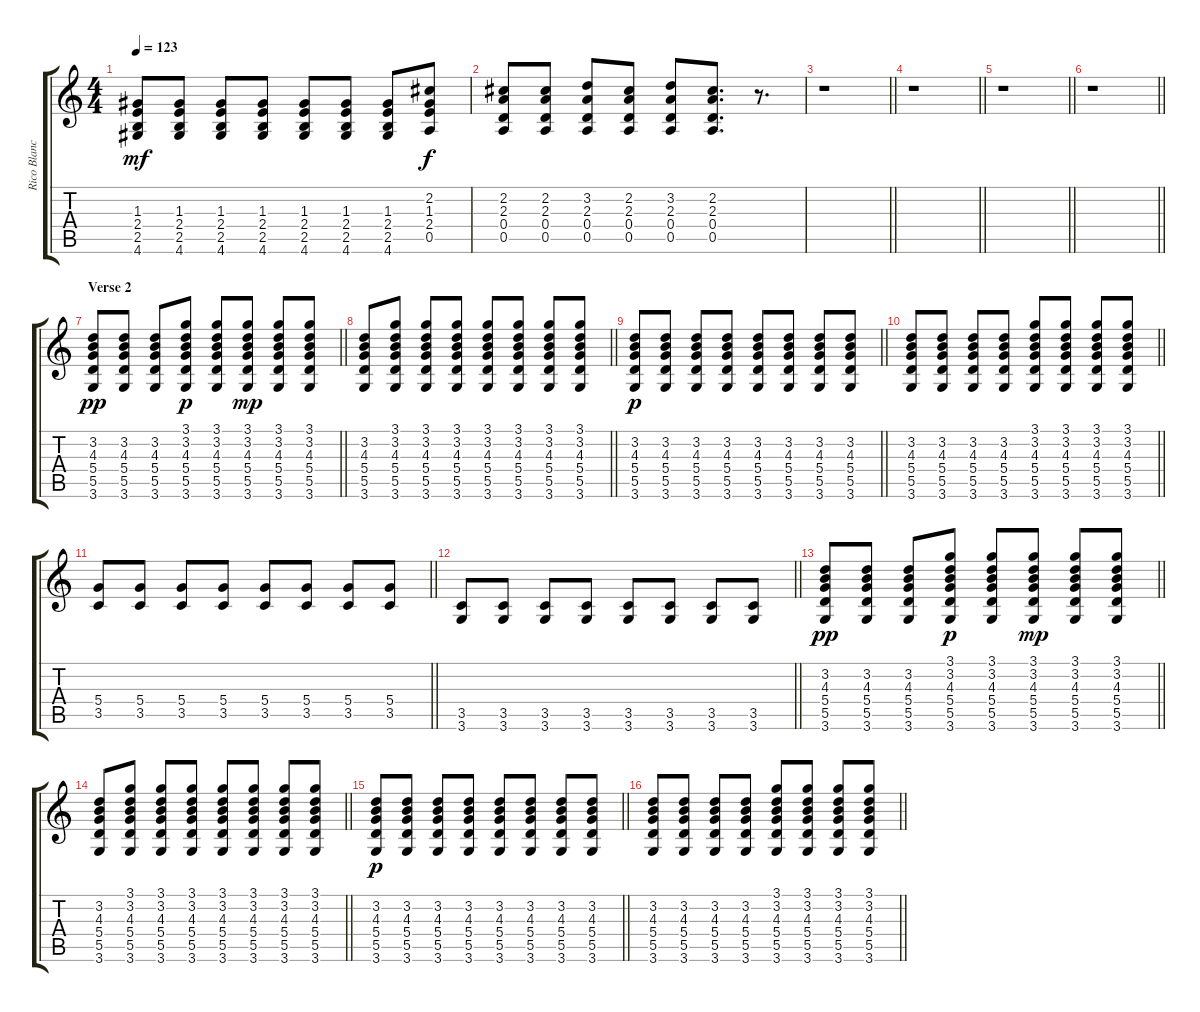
\track ("Rico Blanco - Rhythm(Clean)" "Rico Blanc") {instrument electricguitarclean}
\staff {score tabs}
\tuning (E4 B3 G3 D3 A2 E2) {hide}
\ts (4 4)
\tempo 123
\clef g2
\ks c
(1.3 2.4 2.5 4.6).8{dy mf} (1.3 2.4 2.5 4.6).8 (1.3 2.4 2.5 4.6).8 (1.3 2.4 2.5 4.6).8 (1.3 2.4 2.5 4.6).8 (1.3 2.4 2.5 4.6).8 (1.3 2.4 2.5 4.6).8 (2.2 1.3 2.4 0.5).8{dy f} |
(2.2 2.3 0.4 0.5).8 (2.2 2.3 0.4 0.5).8 (3.2 2.3 0.4 0.5).8 (2.2 2.3 0.4 0.5).8 (3.2 2.3 0.4 0.5).8 (2.2 2.3 0.4 0.5).8{d} r.8{d} |
\barLineRight lightlight
r.1 |
\barLineRight lightlight
r.1 |
\barLineRight lightlight
r.1 |
\barLineRight lightlight
r.1 |
\section ("" "Verse 2")
\barLineRight lightlight
(3.2 4.3 5.4 5.5 3.6).8{dy pp volume 13 balance 6 instrument electricguitarclean} (3.2 4.3 5.4 5.5 3.6).8 (3.2 4.3 5.4 5.5 3.6).8 (3.1 3.2 4.3 5.4 5.5 3.6).8{dy p} (3.1 3.2 4.3 5.4 5.5 3.6).8 (3.1 3.2 4.3 5.4 5.5 3.6).8{dy mp} (3.1 3.2 4.3 5.4 5.5 3.6).8 (3.1 3.2 4.3 5.4 5.5 3.6).8 |
\barLineRight lightlight
(3.2 4.3 5.4 5.5 3.6).8 (3.1 3.2 4.3 5.4 5.5 3.6).8 (3.1 3.2 4.3 5.4 5.5 3.6).8 (3.1 3.2 4.3 5.4 5.5 3.6).8 (3.1 3.2 4.3 5.4 5.5 3.6).8 (3.1 3.2 4.3 5.4 5.5 3.6).8 (3.1 3.2 4.3 5.4 5.5 3.6).8 (3.1 3.2 4.3 5.4 5.5 3.6).8 |
\barLineRight lightlight
(3.2 4.3 5.4 5.5 3.6).8{dy p} (3.2 4.3 5.4 5.5 3.6).8 (3.2 4.3 5.4 5.5 3.6).8 (3.2 4.3 5.4 5.5 3.6).8 (3.2 4.3 5.4 5.5 3.6).8 (3.2 4.3 5.4 5.5 3.6).8 (3.2 4.3 5.4 5.5 3.6).8 (3.2 4.3 5.4 5.5 3.6).8 |
\barLineRight lightlight
(3.2 4.3 5.4 5.5 3.6).8 (3.2 4.3 5.4 5.5 3.6).8 (3.2 4.3 5.4 5.5 3.6).8 (3.2 4.3 5.4 5.5 3.6).8 (3.1 3.2 4.3 5.4 5.5 3.6).8 (3.1 3.2 4.3 5.4 5.5 3.6).8 (3.1 3.2 4.3 5.4 5.5 3.6).8 (3.1 3.2 4.3 5.4 5.5 3.6).8 |
\barLineRight lightlight
(5.4 3.5).8 (5.4 3.5).8 (5.4 3.5).8 (5.4 3.5).8 (5.4 3.5).8 (5.4 3.5).8 (5.4 3.5).8 (5.4 3.5).8 |
\barLineRight lightlight
(3.5 3.6).8 (3.5 3.6).8 (3.5 3.6).8 (3.5 3.6).8 (3.5 3.6).8 (3.5 3.6).8 (3.5 3.6).8 (3.5 3.6).8 |
\barLineRight lightlight
(3.2 4.3 5.4 5.5 3.6).8{dy pp} (3.2 4.3 5.4 5.5 3.6).8 (3.2 4.3 5.4 5.5 3.6).8 (3.1 3.2 4.3 5.4 5.5 3.6).8{dy p} (3.1 3.2 4.3 5.4 5.5 3.6).8 (3.1 3.2 4.3 5.4 5.5 3.6).8{dy mp} (3.1 3.2 4.3 5.4 5.5 3.6).8 (3.1 3.2 4.3 5.4 5.5 3.6).8 |
\barLineRight lightlight
(3.2 4.3 5.4 5.5 3.6).8 (3.1 3.2 4.3 5.4 5.5 3.6).8 (3.1 3.2 4.3 5.4 5.5 3.6).8 (3.1 3.2 4.3 5.4 5.5 3.6).8 (3.1 3.2 4.3 5.4 5.5 3.6).8 (3.1 3.2 4.3 5.4 5.5 3.6).8 (3.1 3.2 4.3 5.4 5.5 3.6).8 (3.1 3.2 4.3 5.4 5.5 3.6).8 |
\barLineRight lightlight
(3.2 4.3 5.4 5.5 3.6).8{dy p} (3.2 4.3 5.4 5.5 3.6).8 (3.2 4.3 5.4 5.5 3.6).8 (3.2 4.3 5.4 5.5 3.6).8 (3.2 4.3 5.4 5.5 3.6).8 (3.2 4.3 5.4 5.5 3.6).8 (3.2 4.3 5.4 5.5 3.6).8 (3.2 4.3 5.4 5.5 3.6).8 |
\barLineRight lightlight
(3.2 4.3 5.4 5.5 3.6).8 (3.2 4.3 5.4 5.5 3.6).8 (3.2 4.3 5.4 5.5 3.6).8 (3.2 4.3 5.4 5.5 3.6).8 (3.1 3.2 4.3 5.4 5.5 3.6).8 (3.1 3.2 4.3 5.4 5.5 3.6).8 (3.1 3.2 4.3 5.4 5.5 3.6).8 (3.1 3.2 4.3 5.4 5.5 3.6).8
